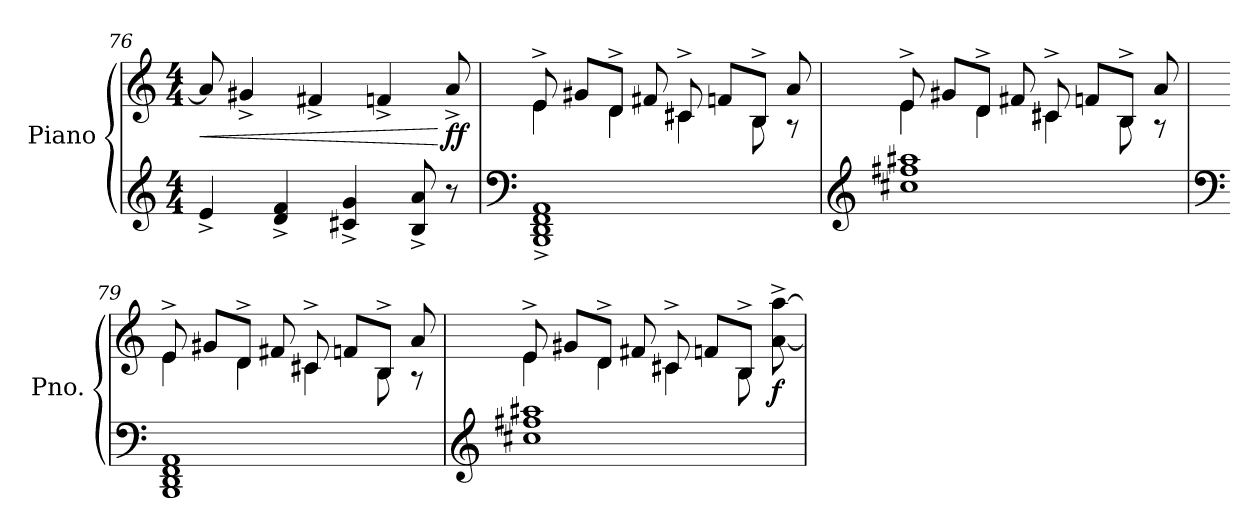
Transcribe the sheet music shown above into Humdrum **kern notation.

**kern	**kern	**dynam
*part1	*part1	*part1
*staff2	*staff1	*staff1/2
*I"Piano	*	*
*I'Pno.	*	*
*clefG2	*clefG2	*
*k[]	*k[]	*
*M4/4	*M4/4	*
=76	=76	=76
!	!	!LO:HP:b
4e^/	8a/]	<
.	4g#X^/	.
4d/^ 4f/^	.	.
.	4f#X^/	.
4c#X/^ 4g/^	.	.
.	4fn^/	.
8B/^ 8a/^	.	.
!	!	!LO:DY:n=1:b
8r	8a^/	[ ff
=77	=77	=77
*clefF4	*	*
*	*^	*
1BBB^ 1DD^ 1FF^ 1AA^	8e^/	4e\	.
.	8g#X/L	.	.
.	8d^/J	4d\	.
.	8f#X/	.	.
.	8c#X^/	4c#\	.
.	8fn/L	.	.
.	8B^/J	8B\	.
.	8a/	8r	.
=78	=78	=78	=78
*clefG2	*	*	*
1cc#X 1ff#X 1aa#X	8e^/	4e\	.
.	8g#X/L	.	.
.	8d^/J	4d\	.
.	8f#X/	.	.
.	8c#X^/	4c#\	.
.	8fn/L	.	.
.	8B^/J	8B\	.
.	8a/	8r	.
=79	=79	=79	=79
*clefF4	*	*	*
1BBB 1DD 1FF 1AA	8e^/	4e\	.
.	8g#X/L	.	.
.	8d^/J	4d\	.
.	8f#X/	.	.
.	8c#X^/	4c#\	.
.	8fn/L	.	.
.	8B^/J	8B\	.
.	8a/	8r	.
=80	=80	=80	=80
*clefG2	*	*	*
1cc#X 1ff#X 1aa#X	8e^/	4e\	.
.	8g#X/L	.	.
.	8d^/J	4d\	.
.	8f#X/	.	.
.	8c#X^/	4c#\	.
.	8fn/L	.	.
.	8B^/J	8B\	.
!	!	!	!LO:DY:b
.	[8a\^ [8aa\^	8ryy	f
*	*v	*v	*
=	=	=
*-	*-	*-
